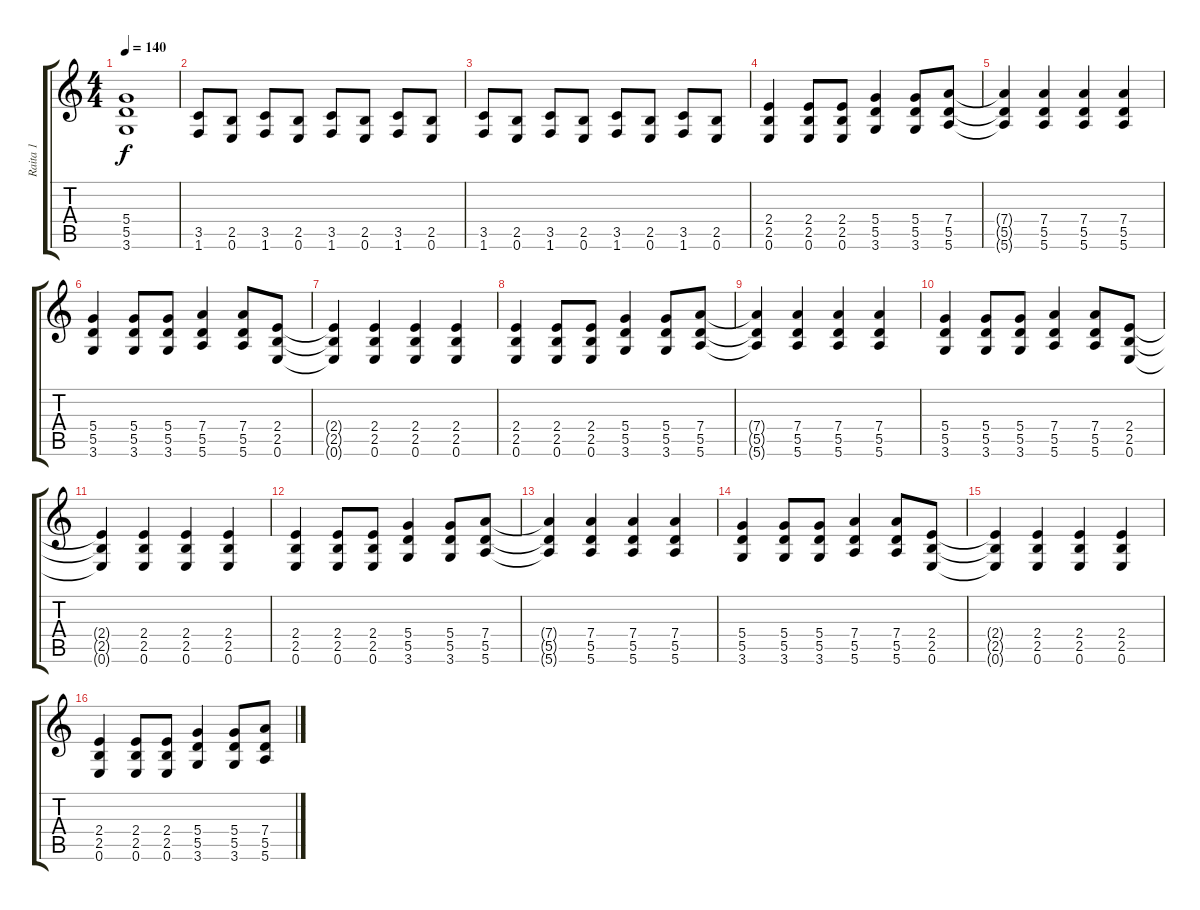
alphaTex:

\track ("Raita 1" "Raita 1") {instrument distortionguitar}
\staff {score tabs}
\tuning (E4 B3 G3 D3 A2 E2) {hide}
\ts (4 4)
\tempo 140
\clef g2
\ks c
(5.4 5.5 3.6).1{dy f} |
(3.5 1.6).8 (2.5 0.6).8 (3.5 1.6).8 (2.5 0.6).8 (3.5 1.6).8 (2.5 0.6).8 (3.5 1.6).8 (2.5 0.6).8 |
(3.5 1.6).8 (2.5 0.6).8 (3.5 1.6).8 (2.5 0.6).8 (3.5 1.6).8 (2.5 0.6).8 (3.5 1.6).8 (2.5 0.6).8 |
(2.4 2.5 0.6).4 (2.4 2.5 0.6).8 (2.4 2.5 0.6).8 (5.4 5.5 3.6).4 (5.4 5.5 3.6).8 (7.4 5.5 5.6).8 |
(7.4{t} 5.5{t} 5.6{t}).4 (7.4 5.5 5.6).4 (7.4 5.5 5.6).4 (7.4 5.5 5.6).4 |
(5.4 5.5 3.6).4 (5.4 5.5 3.6).8 (5.4 5.5 3.6).8 (7.4 5.5 5.6).4 (7.4 5.5 5.6).8 (2.4 2.5 0.6).8 |
(2.4{t} 2.5{t} 0.6{t}).4 (2.4 2.5 0.6).4 (2.4 2.5 0.6).4 (2.4 2.5 0.6).4 |
(2.4 2.5 0.6).4 (2.4 2.5 0.6).8 (2.4 2.5 0.6).8 (5.4 5.5 3.6).4 (5.4 5.5 3.6).8 (7.4 5.5 5.6).8 |
(7.4{t} 5.5{t} 5.6{t}).4 (7.4 5.5 5.6).4 (7.4 5.5 5.6).4 (7.4 5.5 5.6).4 |
(5.4 5.5 3.6).4 (5.4 5.5 3.6).8 (5.4 5.5 3.6).8 (7.4 5.5 5.6).4 (7.4 5.5 5.6).8 (2.4 2.5 0.6).8 |
(2.4{t} 2.5{t} 0.6{t}).4 (2.4 2.5 0.6).4 (2.4 2.5 0.6).4 (2.4 2.5 0.6).4 |
(2.4 2.5 0.6).4 (2.4 2.5 0.6).8 (2.4 2.5 0.6).8 (5.4 5.5 3.6).4 (5.4 5.5 3.6).8 (7.4 5.5 5.6).8 |
(7.4{t} 5.5{t} 5.6{t}).4 (7.4 5.5 5.6).4 (7.4 5.5 5.6).4 (7.4 5.5 5.6).4 |
(5.4 5.5 3.6).4 (5.4 5.5 3.6).8 (5.4 5.5 3.6).8 (7.4 5.5 5.6).4 (7.4 5.5 5.6).8 (2.4 2.5 0.6).8 |
(2.4{t} 2.5{t} 0.6{t}).4 (2.4 2.5 0.6).4 (2.4 2.5 0.6).4 (2.4 2.5 0.6).4 |
(2.4 2.5 0.6).4 (2.4 2.5 0.6).8 (2.4 2.5 0.6).8 (5.4 5.5 3.6).4 (5.4 5.5 3.6).8 (7.4 5.5 5.6).8
